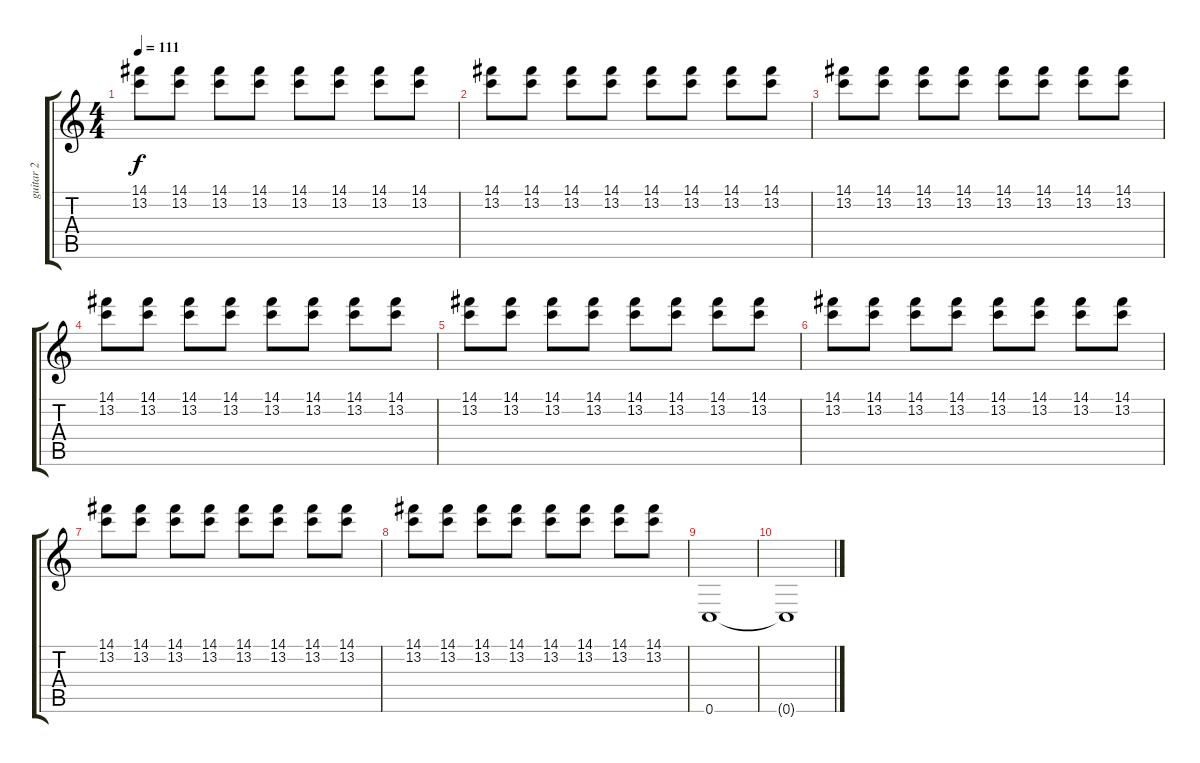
\track ("guitar 2" "guitar 2") {instrument overdrivenguitar}
\staff {score tabs}
\tuning (E4 B3 G3 D3 A2 C2) {hide}
\ts (4 4)
\tempo 111
\clef g2
\ks c
(14.1 13.2).8{dy f volume 10 balance 8 instrument overdrivenguitar} (14.1 13.2).8 (14.1 13.2).8 (14.1 13.2).8 (14.1 13.2).8 (14.1 13.2).8 (14.1 13.2).8 (14.1 13.2).8 |
(14.1 13.2).8 (14.1 13.2).8 (14.1 13.2).8 (14.1 13.2).8 (14.1 13.2).8 (14.1 13.2).8 (14.1 13.2).8 (14.1 13.2).8 |
(14.1 13.2).8 (14.1 13.2).8 (14.1 13.2).8 (14.1 13.2).8 (14.1 13.2).8 (14.1 13.2).8 (14.1 13.2).8 (14.1 13.2).8 |
(14.1 13.2).8 (14.1 13.2).8 (14.1 13.2).8 (14.1 13.2).8 (14.1 13.2).8 (14.1 13.2).8 (14.1 13.2).8 (14.1 13.2).8 |
(14.1 13.2).8 (14.1 13.2).8 (14.1 13.2).8 (14.1 13.2).8 (14.1 13.2).8 (14.1 13.2).8 (14.1 13.2).8 (14.1 13.2).8 |
(14.1 13.2).8 (14.1 13.2).8 (14.1 13.2).8 (14.1 13.2).8 (14.1 13.2).8 (14.1 13.2).8 (14.1 13.2).8 (14.1 13.2).8 |
(14.1 13.2).8 (14.1 13.2).8 (14.1 13.2).8 (14.1 13.2).8 (14.1 13.2).8 (14.1 13.2).8 (14.1 13.2).8 (14.1 13.2).8 |
(14.1 13.2).8 (14.1 13.2).8 (14.1 13.2).8 (14.1 13.2).8 (14.1 13.2).8 (14.1 13.2).8 (14.1 13.2).8 (14.1 13.2).8 |
0.6.1{volume 10 balance 4 instrument distortionguitar} |
0.6{t}.1
